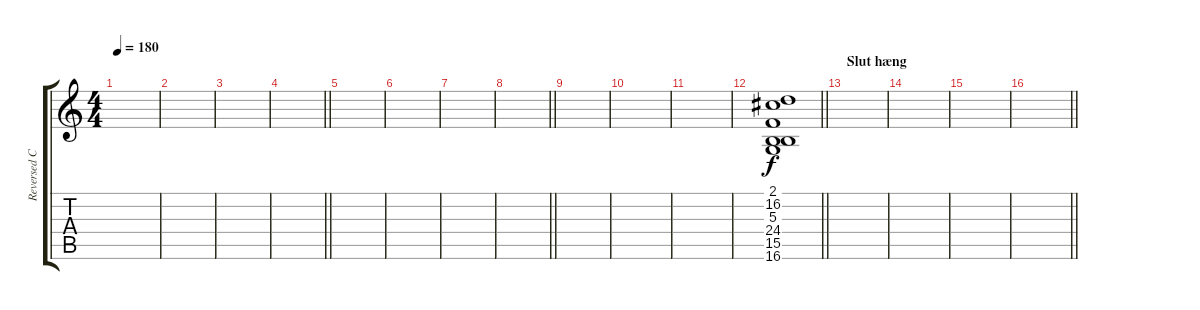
\track ("Reversed Cymbals" "Reversed C") {instrument reversecymbal}
\staff {score tabs}
\tuning (Eb4 Bb3 Gb3 Db3 Ab2 Eb2) {hide}
\ts (4 4)
\tempo 180
\clef g2
\ks c
|
|
|
\barLineRight lightlight
|
|
|
|
\barLineRight lightlight
|
|
|
|
\barLineRight lightlight
(2.1 16.2 5.3 24.4 15.5 16.6).1 |
\section ("" "Slut hæng")
|
|
|
\barLineRight lightlight
